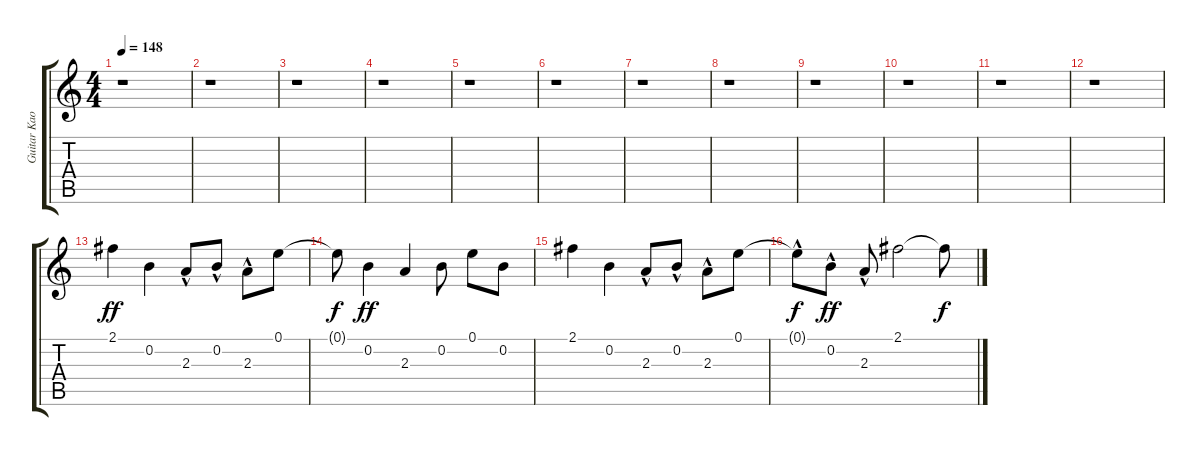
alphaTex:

\track ("Guitar Kaoru Intro/Fills" "Guitar Kao") {instrument acousticguitarsteel}
\staff {score tabs}
\tuning (E4 B3 G3 D3 A2 E2) {hide}
\ts (4 4)
\tempo 148
\clef g2
\ks c
r.1{dy f} |
r.1 |
r.1 |
r.1 |
r.1 |
r.1 |
r.1 |
r.1 |
r.1 |
r.1 |
r.1 |
r.1 |
2.1.4{dy ff} 0.2.4 2.3{hac}.8 0.2{hac}.8 2.3{hac}.8 0.1.8 |
0.1{t}.8{dy f} 0.2.4{dy ff} 2.3.4 0.2.8 0.1.8 0.2.8 |
2.1.4 0.2.4 2.3{hac}.8 0.2{hac}.8 2.3{hac}.8 0.1.8 |
0.1{hac t}.8{dy f} 0.2{hac}.8{dy ff} 2.3{hac}.8 2.1.2 2.1{t}.8{dy f}
